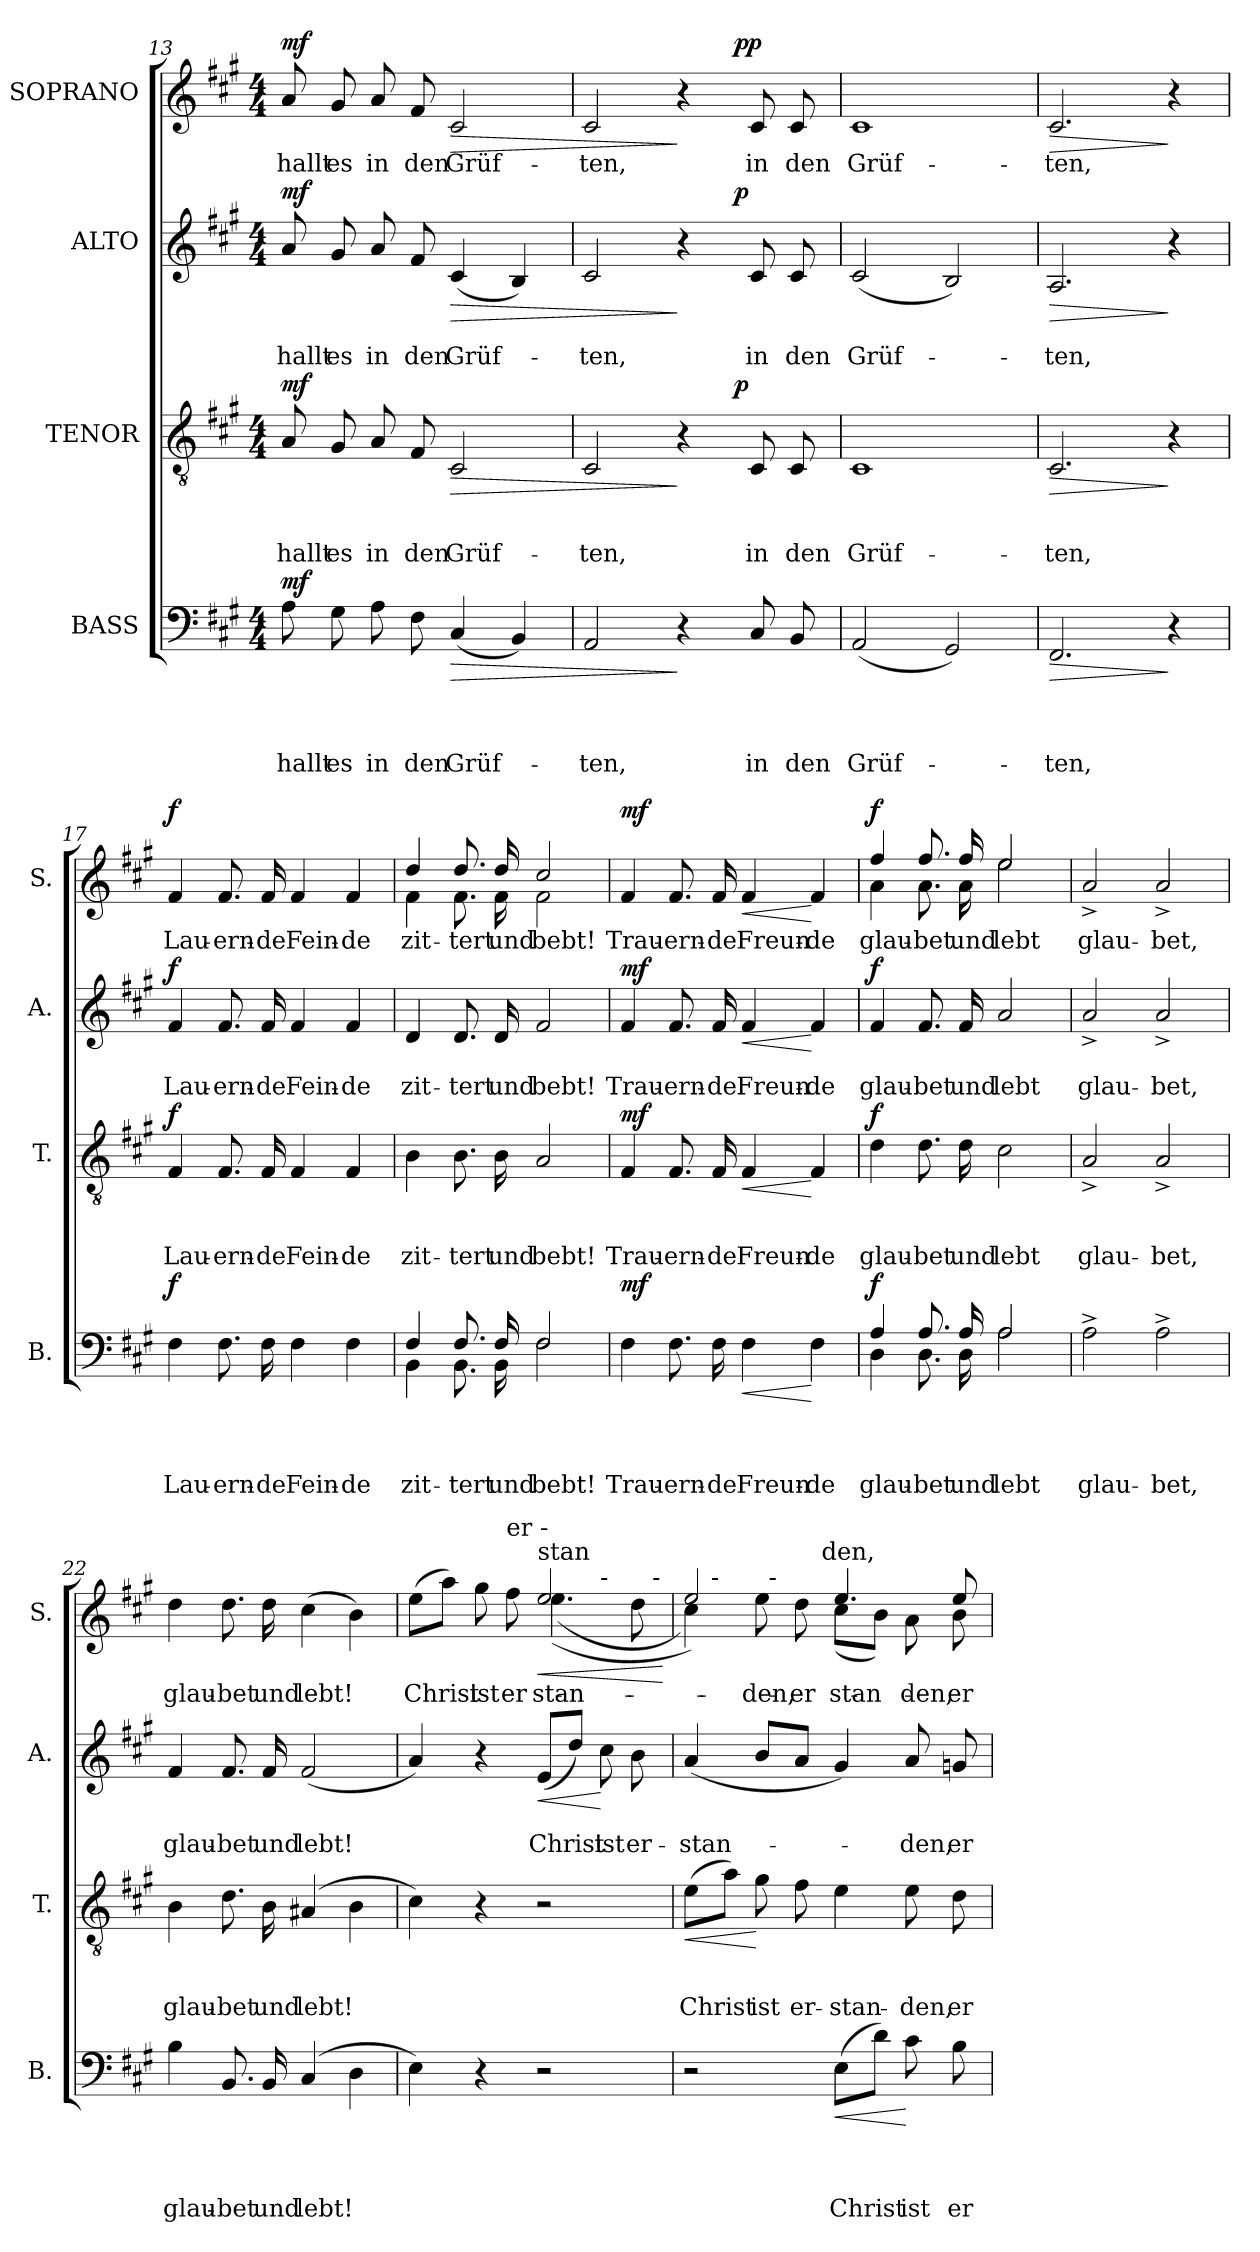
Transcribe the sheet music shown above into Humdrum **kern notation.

**kern	**text	**text	**text	**text	**dynam	**kern	**text	**text	**text	**dynam	**kern	**text	**text	**dynam	**kern	**text	**dynam
*part4	*part4	*part4	*part4	*part4	*part4	*part3	*part3	*part3	*part3	*part3	*part2	*part2	*part2	*part2	*part1	*part1	*part1
*staff4	*staff4	*staff4	*staff4	*staff4	*staff4	*staff3	*staff3	*staff3	*staff3	*staff3	*staff2	*staff2	*staff2	*staff2	*staff1	*staff1	*staff1
*I"BASS	*	*	*	*	*	*I"TENOR	*	*	*	*	*I"ALTO	*	*	*	*I"SOPRANO	*	*
*I'B.	*	*	*	*	*	*I'T.	*	*	*	*	*I'A.	*	*	*	*I'S.	*	*
*clefF4	*	*	*	*	*	*clefGv2	*	*	*	*	*clefG2	*	*	*	*clefG2	*	*
*k[f#c#g#]	*	*	*	*	*	*k[f#c#g#]	*	*	*	*	*k[f#c#g#]	*	*	*	*k[f#c#g#]	*	*
*A:	*	*	*	*	*	*A:	*	*	*	*	*A:	*	*	*	*A:	*	*
*M4/4	*	*	*	*	*	*M4/4	*	*	*	*	*M4/4	*	*	*	*M4/4	*	*
=13	=13	=13	=13	=13	=13	=13	=13	=13	=13	=13	=13	=13	=13	=13	=13	=13	=13
!	!	!	!	!LO:LY:b	!LO:DY:a	!	!	!	!LO:LY:b	!LO:DY:a	!	!	!LO:LY:b	!LO:DY:a	!	!LO:LY:b	!LO:DY:a
8A\	.	.	.	hallt	mf	8A/	.	.	hallt	mf	8a/	.	hallt	mf	8a/	hallt	mf
!	!	!	!	!LO:LY:b	!	!	!	!	!LO:LY:b	!	!	!	!LO:LY:b	!	!	!LO:LY:b	!
8G#\	.	.	.	es	.	8G#/	.	.	es	.	8g#/	.	es	.	8g#/	es	.
!	!	!	!	!LO:LY:b	!	!	!	!	!LO:LY:b	!	!	!	!LO:LY:b	!	!	!LO:LY:b	!
8A\	.	.	.	in	.	8A/	.	.	in	.	8a/	.	in	.	8a/	in	.
!	!	!	!	!LO:LY:b	!	!	!	!	!LO:LY:b	!	!	!	!LO:LY:b	!	!	!LO:LY:b	!
8F#\	.	.	.	den	.	8F#/	.	.	den	.	8f#/	.	den	.	8f#/	den	.
!	!	!	!	!LO:LY:b	!LO:HP:b	!	!	!	!LO:LY:b	!LO:HP:b	!	!	!LO:LY:b	!LO:HP:b	!	!LO:LY:b	!LO:HP:b
(<4C#/	.	.	.	Grüf-	>	2C#/	.	.	Grüf-	>	(<4c#/	.	Grüf-	>	2c#/	Grüf-	>
4BB/)	.	.	.	.	.	.	.	.	.	.	4B/)	.	.	.	.	.	.
=14	=14	=14	=14	=14	=14	=14	=14	=14	=14	=14	=14	=14	=14	=14	=14	=14	=14
!	!	!	!	!LO:LY:b	!	!	!	!	!LO:LY:b	!	!	!	!LO:LY:b	!	!	!LO:LY:b	!
*	*	*	*	*	*	*^	*	*	*	*	*^	*	*	*	*^	*	*
2AA/	.	.	.	-ten,	.	2C#/	2ryy	.	.	-ten,	.	2c#/	2ryy	.	-ten,	.	2c#/	2ryy	-ten,	.
4r	.	.	.	.	]	4r	8..ryy	.	.	.	]	4r	8..ryy	.	.	]	4r	8..ryy	.	]
!	!	!	!	!	!	!	!	!	!	!	!LO:DY:b	!	!	!	!	!LO:DY:b	!	!	!	!LO:DY:a
!	!	!	!	!	!	!	!	!	!	!	!	!	!	!	!	!	!	!	!	!LO:DY:n=1:b
.	.	.	.	.	.	.	4ryy	.	.	.	p	.	4ryy	.	.	p	.	4ryy	.	p p
!	!	!	!	!LO:LY:b	!	!	!	!	!	!LO:LY:b	!	!	!	!	!LO:LY:b	!	!	!	!LO:LY:b	!
8C#/	.	.	.	in	.	8C#/	.	.	.	in	.	8c#/	.	.	in	.	8c#/	.	in	.
!	!	!	!	!LO:LY:b	!	!	!	!	!	!LO:LY:b	!	!	!	!	!LO:LY:b	!	!	!	!LO:LY:b	!
8BB/	.	.	.	den	.	8C#/	.	.	.	den	.	8c#/	.	.	den	.	8c#/	.	den	.
.	.	.	.	.	.	.	32ryy	.	.	.	.	.	32ryy	.	.	.	.	32ryy	.	.
!!LO:PB:g=z
=15	=15	=15	=15	=15	=15	=15	=15	=15	=15	=15	=15	=15	=15	=15	=15	=15	=15	=15	=15	=15
!	!	!	!	!LO:LY:b	!	!	!	!	!	!LO:LY:b	!	!	!	!	!LO:LY:b	!	!	!	!LO:LY:b	!
*	*	*	*	*	*	*v	*v	*	*	*	*	*	*	*	*	*	*v	*v	*	*
*	*	*	*	*	*	*	*	*	*	*	*v	*v	*	*	*	*	*	*
(<2AA/	.	.	.	Grüf-	.	1C#	.	.	Grüf-	.	(<2c#/	.	Grüf-	.	1c#	Grüf-	.
2GG#/)	.	.	.	.	.	.	.	.	.	.	2B/)	.	.	.	.	.	.
=16	=16	=16	=16	=16	=16	=16	=16	=16	=16	=16	=16	=16	=16	=16	=16	=16	=16
!	!	!	!	!LO:LY:b	!LO:HP:b	!	!	!	!LO:LY:b	!LO:HP:b	!	!	!LO:LY:b	!LO:HP:b	!	!LO:LY:b	!LO:HP:b
2.FF#/	.	.	.	-ten,	>	2.C#/	.	.	-ten,	>	2.A/	.	-ten,	>	2.c#/	-ten,	>
4r	.	.	.	.	]	4r	.	.	.	]	4r	.	.	]	4r	.	]
=17	=17	=17	=17	=17	=17	=17	=17	=17	=17	=17	=17	=17	=17	=17	=17	=17	=17
!	!	!	!	!LO:LY:b	!LO:DY:a	!	!	!	!LO:LY:b	!LO:DY:a	!	!	!LO:LY:b	!LO:DY:a	!	!LO:LY:b	!LO:DY:a
4F#\	.	.	.	Lau-	f	4F#/	.	.	Lau-	f	4f#/	.	Lau-	f	4f#/	Lau-	f
!	!	!	!	!LO:LY:b	!	!	!	!	!LO:LY:b	!	!	!	!LO:LY:b	!	!	!LO:LY:b	!
8.F#\	.	.	.	-ern-	.	8.F#/	.	.	-ern-	.	8.f#/	.	-ern-	.	8.f#/	-ern-	.
!	!	!	!	!LO:LY:b	!	!	!	!	!LO:LY:b	!	!	!	!LO:LY:b	!	!	!LO:LY:b	!
16F#\	.	.	.	-de	.	16F#/	.	.	-de	.	16f#/	.	-de	.	16f#/	-de	.
!	!	!	!	!LO:LY:b	!	!	!	!	!LO:LY:b	!	!	!	!LO:LY:b	!	!	!LO:LY:b	!
4F#\	.	.	.	Fein-	.	4F#/	.	.	Fein-	.	4f#/	.	Fein-	.	4f#/	Fein-	.
!	!	!	!	!LO:LY:b	!	!	!	!	!LO:LY:b	!	!	!	!LO:LY:b	!	!	!LO:LY:b	!
4F#\	.	.	.	-de	.	4F#/	.	.	-de	.	4f#/	.	-de	.	4f#/	-de	.
=18	=18	=18	=18	=18	=18	=18	=18	=18	=18	=18	=18	=18	=18	=18	=18	=18	=18
!	!	!	!	!LO:LY:b	!	!	!	!	!LO:LY:b	!	!	!	!LO:LY:b	!	!	!LO:LY:b	!
*^	*	*	*	*	*	*	*	*	*	*	*	*	*	*	*^	*	*
4F#/	4BB\	.	.	.	zit-	.	4B\	.	.	zit-	.	4d/	.	zit-	.	4dd/	4f#\	zit-	.
!	!	!	!	!	!LO:LY:b	!	!	!	!	!LO:LY:b	!	!	!	!LO:LY:b	!	!	!	!LO:LY:b	!
8.F#/	8.BB\	.	.	.	-tert	.	8.B\	.	.	-tert	.	8.d/	.	-tert	.	8.dd/	8.f#\	-tert	.
!	!	!	!	!	!LO:LY:b	!	!	!	!	!LO:LY:b	!	!	!	!LO:LY:b	!	!	!	!LO:LY:b	!
16F#/	16BB\	.	.	.	und	.	16B\	.	.	und	.	16d/	.	und	.	16dd/	16f#\	und	.
!	!	!	!	!	!LO:LY:b	!	!	!	!	!LO:LY:b	!	!	!	!LO:LY:b	!	!	!	!LO:LY:b	!
2F#/	2F#\	.	.	.	bebt!	.	2A/	.	.	bebt!	.	2f#/	.	bebt!	.	2cc#/	2f#\	bebt!	.
!!LO:LB:g=z
=19	=19	=19	=19	=19	=19	=19	=19	=19	=19	=19	=19	=19	=19	=19	=19	=19	=19	=19	=19
!	!	!	!	!	!	!	!	!	!	!	!	!	!	!	!	!LO:TX:a:t=1 9	!	!	!
!	!	!	!	!	!LO:LY:b	!LO:DY:a	!	!	!	!LO:LY:b	!LO:DY:a	!	!	!LO:LY:b	!LO:DY:a	!	!	!LO:LY:b	!LO:DY:a
*v	*v	*	*	*	*	*	*	*	*	*	*	*	*	*	*	*v	*v	*	*
4F#\	.	.	.	Trau-	mf	4F#/	.	.	Trau-	mf	4f#/	.	Trau-	mf	4f#/	Trau-	mf
!	!	!	!	!LO:LY:b	!	!	!	!	!LO:LY:b	!	!	!	!LO:LY:b	!	!	!LO:LY:b	!
8.F#\	.	.	.	-ern-	.	8.F#/	.	.	-ern-	.	8.f#/	.	-ern-	.	8.f#/	-ern-	.
!	!	!	!	!LO:LY:b	!	!	!	!	!LO:LY:b	!	!	!	!LO:LY:b	!	!	!LO:LY:b	!
16F#\	.	.	.	-de	.	16F#/	.	.	-de	.	16f#/	.	-de	.	16f#/	-de	.
!	!	!	!	!LO:LY:b	!LO:HP:b	!	!	!	!LO:LY:b	!LO:HP:b	!	!	!LO:LY:b	!LO:HP:b	!	!LO:LY:b	!LO:HP:b
4F#\	.	.	.	Freun-	<	4F#/	.	.	Freun-	<	4f#/	.	Freun-	<	4f#/	Freun-	<
!	!	!	!	!LO:LY:b	!	!	!	!	!LO:LY:b	!	!	!	!LO:LY:b	!	!	!LO:LY:b	!
4F#\	.	.	.	-de	[	4F#/	.	.	-de	[	4f#/	.	-de	[	4f#/	-de	[
=20	=20	=20	=20	=20	=20	=20	=20	=20	=20	=20	=20	=20	=20	=20	=20	=20	=20
!	!	!	!	!LO:LY:b	!LO:DY:a	!	!	!	!LO:LY:b	!LO:DY:a	!	!	!LO:LY:b	!LO:DY:a	!	!LO:LY:b	!LO:DY:a
*^	*	*	*	*	*	*	*	*	*	*	*	*	*	*	*^	*	*
4A/	4D\	.	.	.	glau-	f	4d\	.	.	glau-	f	4f#/	.	glau-	f	4ff#/	4a\	glau-	f
!	!	!	!	!	!LO:LY:b	!	!	!	!	!LO:LY:b	!	!	!	!LO:LY:b	!	!	!	!LO:LY:b	!
8.A/	8.D\	.	.	.	-bet	.	8.d\	.	.	-bet	.	8.f#/	.	-bet	.	8.ff#/	8.a\	-bet	.
!	!	!	!	!	!LO:LY:b	!	!	!	!	!LO:LY:b	!	!	!	!LO:LY:b	!	!	!	!LO:LY:b	!
16A/	16D\	.	.	.	und	.	16d\	.	.	und	.	16f#/	.	und	.	16ff#/	16a\	und	.
!	!	!	!	!	!LO:LY:b	!	!	!	!	!LO:LY:b	!	!	!	!LO:LY:b	!	!	!	!LO:LY:b	!
2A/	2A\	.	.	.	lebt	.	2c#\	.	.	lebt	.	2a/	.	lebt	.	2ee/	2ee\	lebt	.
=21	=21	=21	=21	=21	=21	=21	=21	=21	=21	=21	=21	=21	=21	=21	=21	=21	=21	=21	=21
!	!	!	!	!	!LO:LY:b	!	!	!	!	!LO:LY:b	!	!	!	!LO:LY:b	!	!	!	!LO:LY:b	!
*v	*v	*	*	*	*	*	*	*	*	*	*	*	*	*	*	*v	*v	*	*
2A^>\	.	.	.	glau-	.	2A^</	.	.	glau-	.	2a^</	.	glau-	.	2a^</	glau-	.
!	!	!	!	!LO:LY:b	!	!	!	!	!LO:LY:b	!	!	!	!LO:LY:b	!	!	!LO:LY:b	!
2A^>\	.	.	.	-bet,	.	2A^</	.	.	-bet,	.	2a^</	.	-bet,	.	2a^</	-bet,	.
=22	=22	=22	=22	=22	=22	=22	=22	=22	=22	=22	=22	=22	=22	=22	=22	=22	=22
!	!	!	!	!LO:LY:b	!	!	!	!	!LO:LY:b	!	!	!	!LO:LY:b	!	!	!LO:LY:b	!
4B\	.	.	.	glau-	.	4B\	.	.	glau-	.	4f#/	.	glau-	.	4dd\	glau-	.
!	!	!	!	!LO:LY:b	!	!	!	!	!LO:LY:b	!	!	!	!LO:LY:b	!	!	!LO:LY:b	!
8.BB/	.	.	.	-bet	.	8.d\	.	.	-bet	.	8.f#/	.	-bet	.	8.dd\	-bet	.
!	!	!	!	!LO:LY:b	!	!	!	!	!LO:LY:b	!	!	!	!LO:LY:b	!	!	!LO:LY:b	!
16BB/	.	.	.	und	.	16B\	.	.	und	.	16f#/	.	und	.	16dd\	und	.
!	!	!	!	!LO:LY:b	!	!	!	!	!LO:LY:b	!	!	!	!LO:LY:b	!	!	!LO:LY:b	!
(4C#/	.	.	.	lebt!	.	(4A#X/	.	.	lebt!	.	(<2f#/	.	lebt!	.	(>4cc#\	lebt!	.
4D\	.	.	.	.	.	4B\	.	.	.	.	.	.	.	.	4b\)	.	.
!!LO:LB:g=z
=23	=23	=23	=23	=23	=23	=23	=23	=23	=23	=23	=23	=23	=23	=23	=23	=23	=23
*	*	*	*	*	*	*	*	*	*	*	*	*	*	*	*^	*	*
!	!	!	!	!	!	!	!	!	!	!	!	!	!	!	!	!	!LO:LY:b	!
*	*	*	*	*	*	*	*	*	*	*	*	*	*	*	*^	*^	*	*
4E\)	.	.	.	.	.	4c#\)	.	.	.	.	4a/)	.	.	.	2ryy	(>8ee\L	2.ryy	2...ryy	-Christ	.
.	.	.	.	.	.	.	.	.	.	.	.	.	.	.	.	8aa\J)	.	.	.	.
!	!	!	!	!	!	!	!	!	!	!	!	!	!	!	!	!	!	!	!LO:LY:b	!
4r	.	.	.	.	.	4r	.	.	.	.	4r	.	.	.	.	8gg#\	.	.	ist	.
!	!	!	!	!	!	!	!	!	!	!	!	!	!	!	!	!LO:TX:a:t=er -	!	!	!	!
!	!	!	!	!	!	!	!	!	!	!	!	!	!	!	!	!	!	!	!LO:LY:b	!
.	.	.	.	.	.	.	.	.	.	.	.	.	.	.	.	8ff#\	.	.	er-	.
!	!	!	!	!	!	!	!	!	!	!	!	!	!	!	!LO:TX:a:t=stan	!	!	!	!	!
!	!	!	!	!	!	!	!	!	!	!	!	!	!LO:LY:b	!LO:HP:b	!	!	!	!	!LO:LY:b	!LO:HP:b
2r	.	.	.	.	.	2r	.	.	.	.	(<8e/L	.	Christ	<	2ee/	(>(<4.ee\	.	.	stan-	<
.	.	.	.	.	.	.	.	.	.	.	8dd/J)	.	.	.	.	.	.	.	.	.
!	!	!	!	!	!	!	!	!	!	!	!	!	!	!	!	!	!LO:TX:a:t=-	!	!	!
!	!	!	!	!	!	!	!	!	!	!	!	!	!LO:LY:b	!	!	!	!	!	!	!
.	.	.	.	.	.	.	.	.	.	.	8cc#\	.	ist	[	.	.	4ryy	.	.	.
!	!	!	!	!	!	!	!	!	!	!	!	!	!LO:LY:b	!	!	!	!	!	!	!
.	.	.	.	.	.	.	.	.	.	.	8b\	.	er-	.	.	8dd\	.	.	.	.
!	!	!	!	!	!	!	!	!	!	!	!	!	!	!	!	!	!	!LO:TX:a:t=-	!	!
.	.	.	.	.	.	.	.	.	.	.	.	.	.	.	.	.	.	16ryy	.	.
.	.	.	.	.	.	.	.	.	.	.	.	.	.	.	.	.	.	.	.	[
=24	=24	=24	=24	=24	=24	=24	=24	=24	=24	=24	=24	=24	=24	=24	=24	=24	=24	=24	=24	=24
!	!	!	!	!	!	!	!	!	!LO:LY:b	!LO:HP:b	!	!	!LO:LY:b	!	!	!	!	!	!	!
*	*	*	*	*	*	*	*	*	*	*	*	*	*	*	*	*	*	*^	*	*
2r	.	.	.	.	.	(>8e\L	.	.	Christ	<	(<4a/	.	-stan-	.	2ee/)	4cc#\)	16.ryy	4ryy	4...ryy	.	.
!	!	!	!	!	!	!	!	!	!	!	!	!	!	!	!	!	!LO:TX:a:t=-	!	!	!	!
.	.	.	.	.	.	.	.	.	.	.	.	.	.	.	.	.	2ryy	.	.	.	.
.	.	.	.	.	.	8a\J)	.	.	.	.	.	.	.	.	.	.	.	.	.	.	.
!	!	!	!	!	!	!	!	!	!LO:LY:b	!	!	!	!	!	!	!	!	!	!	!LO:LY:b	!
.	.	.	.	.	.	8g#\	.	.	ist	[	8b/L	.	.	.	.	8ee\	.	32ryy	.	-den,	.
!	!	!	!	!	!	!	!	!	!	!	!	!	!	!	!	!	!	!LO:TX:a:t=-	!	!	!
.	.	.	.	.	.	.	.	.	.	.	.	.	.	.	.	.	.	2ryy	.	.	.
!	!	!	!	!	!	!	!	!	!LO:LY:b	!	!	!	!	!	!	!	!	!	!	!LO:LY:b	!
.	.	.	.	.	.	8f#\	.	.	er-	.	8a/J	.	.	.	.	8dd\	.	.	.	er-	.
!	!	!	!	!	!	!	!	!	!	!	!	!	!	!	!	!	!	!	!LO:TX:a:t=den,	!	!
.	.	.	.	.	.	.	.	.	.	.	.	.	.	.	.	.	.	.	2ryy	.	.
!	!	!	!	!LO:LY:b	!LO:HP:b	!	!	!	!LO:LY:b	!	!	!	!	!	!	!	!	!	!	!LO:LY:b	!
(>8E\L	.	.	.	Christ	<	4e\	.	.	-stan-	.	4g#/)	.	.	.	4.ee/	(<8cc#\L	.	.	.	-stan-	.
.	.	.	.	.	.	.	.	.	.	.	.	.	.	.	.	.	4ryy	.	.	.	.
8d\J)	.	.	.	.	.	.	.	.	.	.	.	.	.	.	.	8b\J)	.	.	.	.	.
!	!	!	!	!LO:LY:b	!	!	!	!	!LO:LY:b	!	!	!	!LO:LY:b	!	!	!	!	!	!	!LO:LY:b	!
8c#\	.	.	.	ist	[	8e\	.	.	-den,	.	8a/	.	-den,	.	.	8a\	.	.	.	-den,	.
.	.	.	.	.	.	.	.	.	.	.	.	.	.	.	.	.	.	8..ryy	.	.	.
.	.	.	.	.	.	.	.	.	.	.	.	.	.	.	.	.	8ryy	.	.	.	.
!	!	!	!	!LO:LY:b	!	!	!	!	!LO:LY:b	!	!	!	!LO:LY:b	!	!	!	!	!	!	!LO:LY:b	!
8B\	.	.	.	er-	.	8d\	.	.	er-	.	8gn/	.	er-	.	8ee/	8b\	.	.	.	-er-	.
.	.	.	.	.	.	.	.	.	.	.	.	.	.	.	.	.	32ryy	.	32ryy	.	.
*	*	*	*	*	*	*	*	*	*	*	*	*	*	*	*v	*v	*v	*v	*v	*	*
=	=	=	=	=	=	=	=	=	=	=	=	=	=	=	=	=	=
*-	*-	*-	*-	*-	*-	*-	*-	*-	*-	*-	*-	*-	*-	*-	*-	*-	*-
